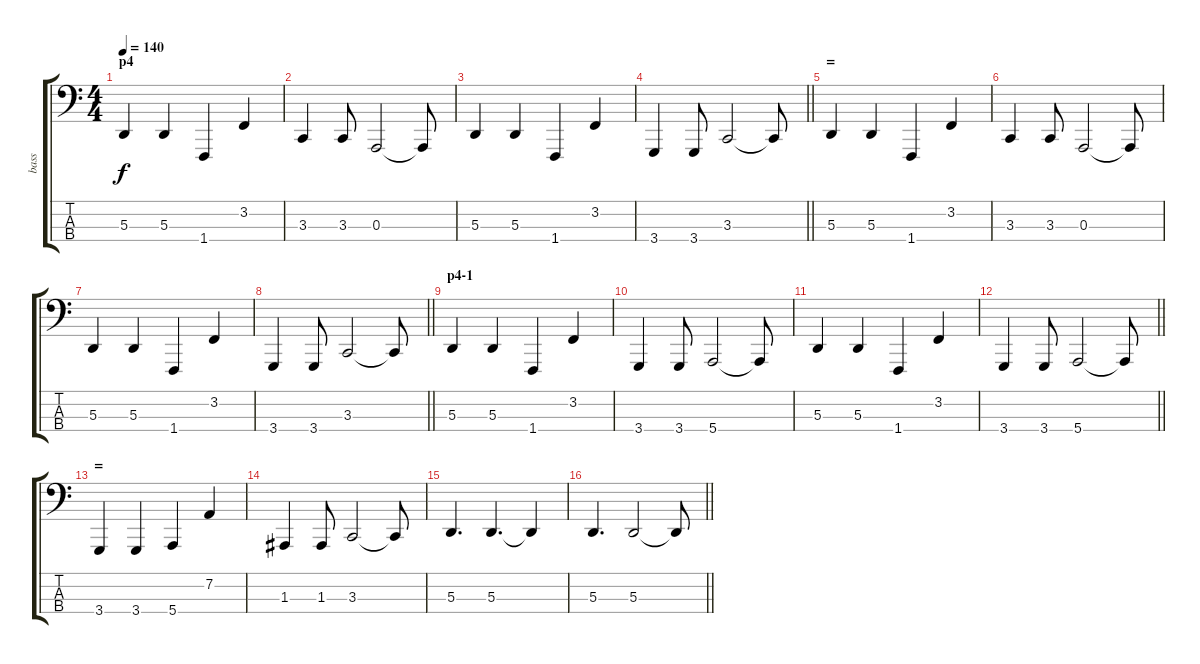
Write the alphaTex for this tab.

\track ("bass" "bass") {instrument brightacousticpiano}
\staff {score tabs}
\tuning (G2 D2 A1 E1) {hide}
\ts (4 4)
\section ("" "p4")
\tempo 140
\clef f4
\ks c
5.3.4{dy f} 5.3.4 1.4.4 3.2.4 |
3.3.4 3.3.8 0.3.2 0.3{t}.8 |
5.3.4 5.3.4 1.4.4 3.2.4 |
\barLineRight lightlight
3.4.4 3.4.8 3.3.2 3.3{t}.8 |
\section ("" "=")
5.3.4 5.3.4 1.4.4 3.2.4 |
3.3.4 3.3.8 0.3.2 0.3{t}.8 |
5.3.4 5.3.4 1.4.4 3.2.4 |
\barLineRight lightlight
3.4.4 3.4.8 3.3.2 3.3{t}.8 |
\section ("" "p4-1")
5.3.4 5.3.4 1.4.4 3.2.4 |
3.4.4 3.4.8 5.4.2 5.4{t}.8 |
5.3.4 5.3.4 1.4.4 3.2.4 |
\barLineRight lightlight
3.4.4 3.4.8 5.4.2 5.4{t}.8 |
\section ("" "=")
3.4.4 3.4.4 5.4.4 7.2.4 |
1.3.4 1.3.8 3.3.2 3.3{t}.8 |
5.3.4{d} 5.3.4{d} 5.3{t}.4 |
\barLineRight lightlight
5.3.4{d} 5.3.2 5.3{t}.8
